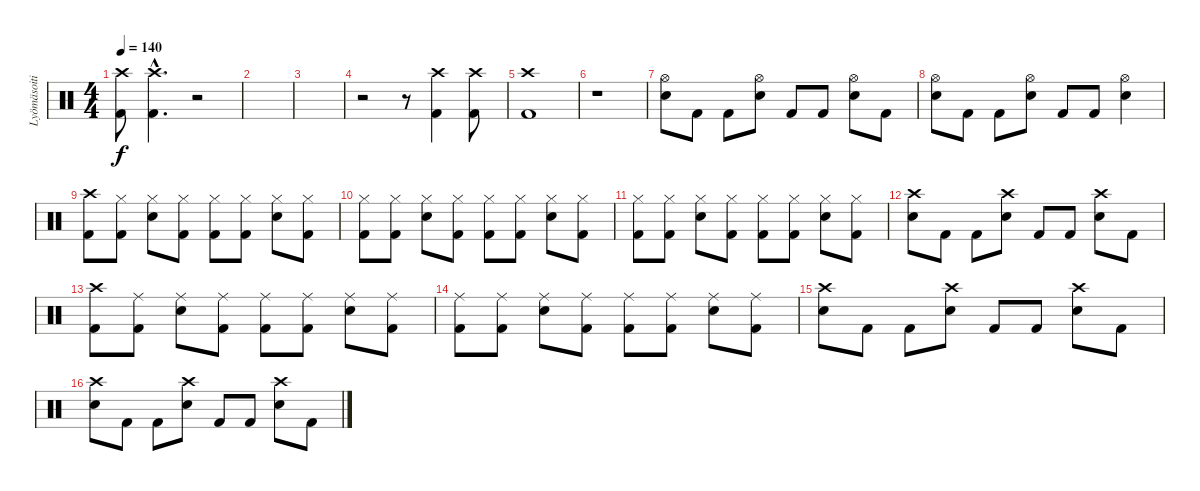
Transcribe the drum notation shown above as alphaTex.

\track ("Lyömäsoitin" "Lyömäsoiti") {instrument percussion}
\staff {score}
\articulation defaults
\ts (4 4)
\tempo 140
\clef neutral
\ks c
("Crash high (hit)" "Kick (hit) 2").8{dy f} ("Crash high (hit)"{hac} "Kick (hit) 2"{hac}).4{d} r.2 |
|
|
r.2 r.8 ("Crash high (hit)" "Kick (hit) 2").4 ("Crash high (hit)" "Kick (hit) 2").8 |
("Crash high (hit)" "Kick (hit) 2").1 |
r.1 |
("Hi-Hat (open)" "Electric Snare (hit)").8 "Kick (hit) 2".8 "Kick (hit) 2".8 ("Hi-Hat (open)" "Electric Snare (hit)").8 "Kick (hit) 2".8 "Kick (hit) 2".8 ("Hi-Hat (open)" "Electric Snare (hit)").8 "Kick (hit) 2".8 |
("Hi-Hat (open)" "Electric Snare (hit)").8 "Kick (hit) 2".8 "Kick (hit) 2".8 ("Hi-Hat (open)" "Electric Snare (hit)").8 "Kick (hit) 2".8 "Kick (hit) 2".8 ("Hi-Hat (open)" "Electric Snare (hit)").4 |
("Crash high (hit)" "Kick (hit) 2").8 ("Hi-Hat (closed)" "Kick (hit) 2").8 ("Hi-Hat (closed)" "Electric Snare (hit)").8 ("Hi-Hat (closed)" "Kick (hit) 2").8 ("Hi-Hat (closed)" "Kick (hit) 2").8 ("Hi-Hat (closed)" "Kick (hit) 2").8 ("Hi-Hat (closed)" "Electric Snare (hit)").8 ("Hi-Hat (closed)" "Kick (hit) 2").8 |
("Hi-Hat (closed)" "Kick (hit) 2").8 ("Hi-Hat (closed)" "Kick (hit) 2").8 ("Hi-Hat (closed)" "Electric Snare (hit)").8 ("Hi-Hat (closed)" "Kick (hit) 2").8 ("Hi-Hat (closed)" "Kick (hit) 2").8 ("Hi-Hat (closed)" "Kick (hit) 2").8 ("Hi-Hat (closed)" "Electric Snare (hit)").8 ("Hi-Hat (closed)" "Kick (hit) 2").8 |
("Hi-Hat (closed)" "Kick (hit) 2").8 ("Hi-Hat (closed)" "Kick (hit) 2").8 ("Hi-Hat (closed)" "Electric Snare (hit)").8 ("Hi-Hat (closed)" "Kick (hit) 2").8 ("Hi-Hat (closed)" "Kick (hit) 2").8 ("Hi-Hat (closed)" "Kick (hit) 2").8 ("Hi-Hat (closed)" "Electric Snare (hit)").8 ("Hi-Hat (closed)" "Kick (hit) 2").8 |
("Crash high (hit)" "Electric Snare (hit)").8 "Kick (hit) 2".8 "Kick (hit) 2".8 ("Crash high (hit)" "Electric Snare (hit)").8 "Kick (hit) 2".8 "Kick (hit) 2".8 ("Crash high (hit)" "Electric Snare (hit)").8 "Kick (hit) 2".8 |
("Crash high (hit)" "Kick (hit) 2").8 ("Ride (middle)" "Kick (hit) 2").8 ("Ride (middle)" "Electric Snare (hit)").8 ("Ride (middle)" "Kick (hit) 2").8 ("Ride (middle)" "Kick (hit) 2").8 ("Ride (middle)" "Kick (hit) 2").8 ("Ride (middle)" "Electric Snare (hit)").8 ("Ride (middle)" "Kick (hit) 2").8 |
("Ride (middle)" "Kick (hit) 2").8 ("Ride (middle)" "Kick (hit) 2").8 ("Ride (middle)" "Electric Snare (hit)").8 ("Ride (middle)" "Kick (hit) 2").8 ("Ride (middle)" "Kick (hit) 2").8 ("Ride (middle)" "Kick (hit) 2").8 ("Ride (middle)" "Electric Snare (hit)").8 ("Ride (middle)" "Kick (hit) 2").8 |
("Crash high (hit)" "Electric Snare (hit)").8 "Kick (hit) 2".8 "Kick (hit) 2".8 ("Crash high (hit)" "Electric Snare (hit)").8 "Kick (hit) 2".8 "Kick (hit) 2".8 ("Crash high (hit)" "Electric Snare (hit)").8 "Kick (hit) 2".8 |
("Crash high (hit)" "Electric Snare (hit)").8 "Kick (hit) 2".8 "Kick (hit) 2".8 ("Crash high (hit)" "Electric Snare (hit)").8 "Kick (hit) 2".8 "Kick (hit) 2".8 ("Crash high (hit)" "Electric Snare (hit)").8 "Kick (hit) 2".8
